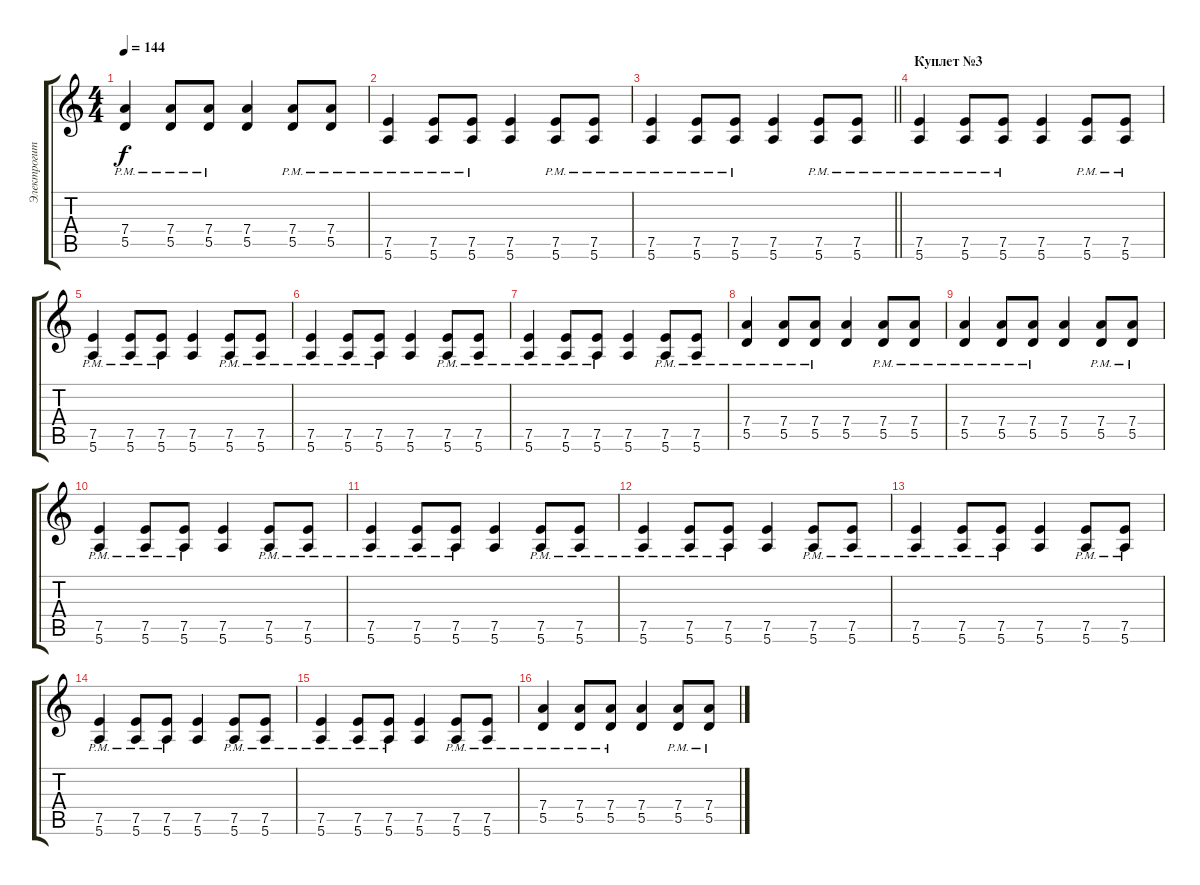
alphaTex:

\track ("Электрогитара №1" "Электрогит") {instrument overdrivenguitar}
\staff {score tabs}
\tuning (E4 B3 G3 D3 A2 E2) {hide}
\ts (4 4)
\tempo 144
\clef g2
\ks c
(7.4{pm} 5.5{pm}).4{dy f} (7.4{pm} 5.5{pm}).8 (7.4{pm} 5.5{pm}).8 (7.4 5.5).4 (7.4{pm} 5.5{pm}).8 (7.4{pm} 5.5{pm}).8 |
(7.5{pm} 5.6{pm}).4 (7.5{pm} 5.6{pm}).8 (7.5{pm} 5.6{pm}).8 (7.5 5.6).4 (7.5{pm} 5.6{pm}).8 (7.5{pm} 5.6{pm}).8 |
\barLineRight lightlight
(7.5{pm} 5.6{pm}).4 (7.5{pm} 5.6{pm}).8 (7.5{pm} 5.6{pm}).8 (7.5 5.6).4 (7.5{pm} 5.6{pm}).8 (7.5{pm} 5.6{pm}).8 |
\section ("" "Куплет №3")
(7.5{pm} 5.6{pm}).4 (7.5{pm} 5.6{pm}).8 (7.5{pm} 5.6{pm}).8 (7.5 5.6).4 (7.5{pm} 5.6{pm}).8 (7.5{pm} 5.6{pm}).8 |
(7.5{pm} 5.6{pm}).4 (7.5{pm} 5.6{pm}).8 (7.5{pm} 5.6{pm}).8 (7.5 5.6).4 (7.5{pm} 5.6{pm}).8 (7.5{pm} 5.6{pm}).8 |
(7.5{pm} 5.6{pm}).4 (7.5{pm} 5.6{pm}).8 (7.5{pm} 5.6{pm}).8 (7.5 5.6).4 (7.5{pm} 5.6{pm}).8 (7.5{pm} 5.6{pm}).8 |
(7.5{pm} 5.6{pm}).4 (7.5{pm} 5.6{pm}).8 (7.5{pm} 5.6{pm}).8 (7.5 5.6).4 (7.5{pm} 5.6{pm}).8 (7.5{pm} 5.6{pm}).8 |
(7.4{pm} 5.5{pm}).4 (7.4{pm} 5.5{pm}).8 (7.4{pm} 5.5{pm}).8 (7.4 5.5).4 (7.4{pm} 5.5{pm}).8 (7.4{pm} 5.5{pm}).8 |
(7.4{pm} 5.5{pm}).4 (7.4{pm} 5.5{pm}).8 (7.4{pm} 5.5{pm}).8 (7.4 5.5).4 (7.4{pm} 5.5{pm}).8 (7.4{pm} 5.5{pm}).8 |
(7.5{pm} 5.6{pm}).4 (7.5{pm} 5.6{pm}).8 (7.5{pm} 5.6{pm}).8 (7.5 5.6).4 (7.5{pm} 5.6{pm}).8 (7.5{pm} 5.6{pm}).8 |
(7.5{pm} 5.6{pm}).4 (7.5{pm} 5.6{pm}).8 (7.5{pm} 5.6{pm}).8 (7.5 5.6).4 (7.5{pm} 5.6{pm}).8 (7.5{pm} 5.6{pm}).8 |
(7.5{pm} 5.6{pm}).4 (7.5{pm} 5.6{pm}).8 (7.5{pm} 5.6{pm}).8 (7.5 5.6).4 (7.5{pm} 5.6{pm}).8 (7.5{pm} 5.6{pm}).8 |
(7.5{pm} 5.6{pm}).4 (7.5{pm} 5.6{pm}).8 (7.5{pm} 5.6{pm}).8 (7.5 5.6).4 (7.5{pm} 5.6{pm}).8 (7.5{pm} 5.6{pm}).8 |
(7.5{pm} 5.6{pm}).4 (7.5{pm} 5.6{pm}).8 (7.5{pm} 5.6{pm}).8 (7.5 5.6).4 (7.5{pm} 5.6{pm}).8 (7.5{pm} 5.6{pm}).8 |
(7.5{pm} 5.6{pm}).4 (7.5{pm} 5.6{pm}).8 (7.5{pm} 5.6{pm}).8 (7.5 5.6).4 (7.5{pm} 5.6{pm}).8 (7.5{pm} 5.6{pm}).8 |
(7.4{pm} 5.5{pm}).4 (7.4{pm} 5.5{pm}).8 (7.4{pm} 5.5{pm}).8 (7.4 5.5).4 (7.4{pm} 5.5{pm}).8 (7.4{pm} 5.5{pm}).8
